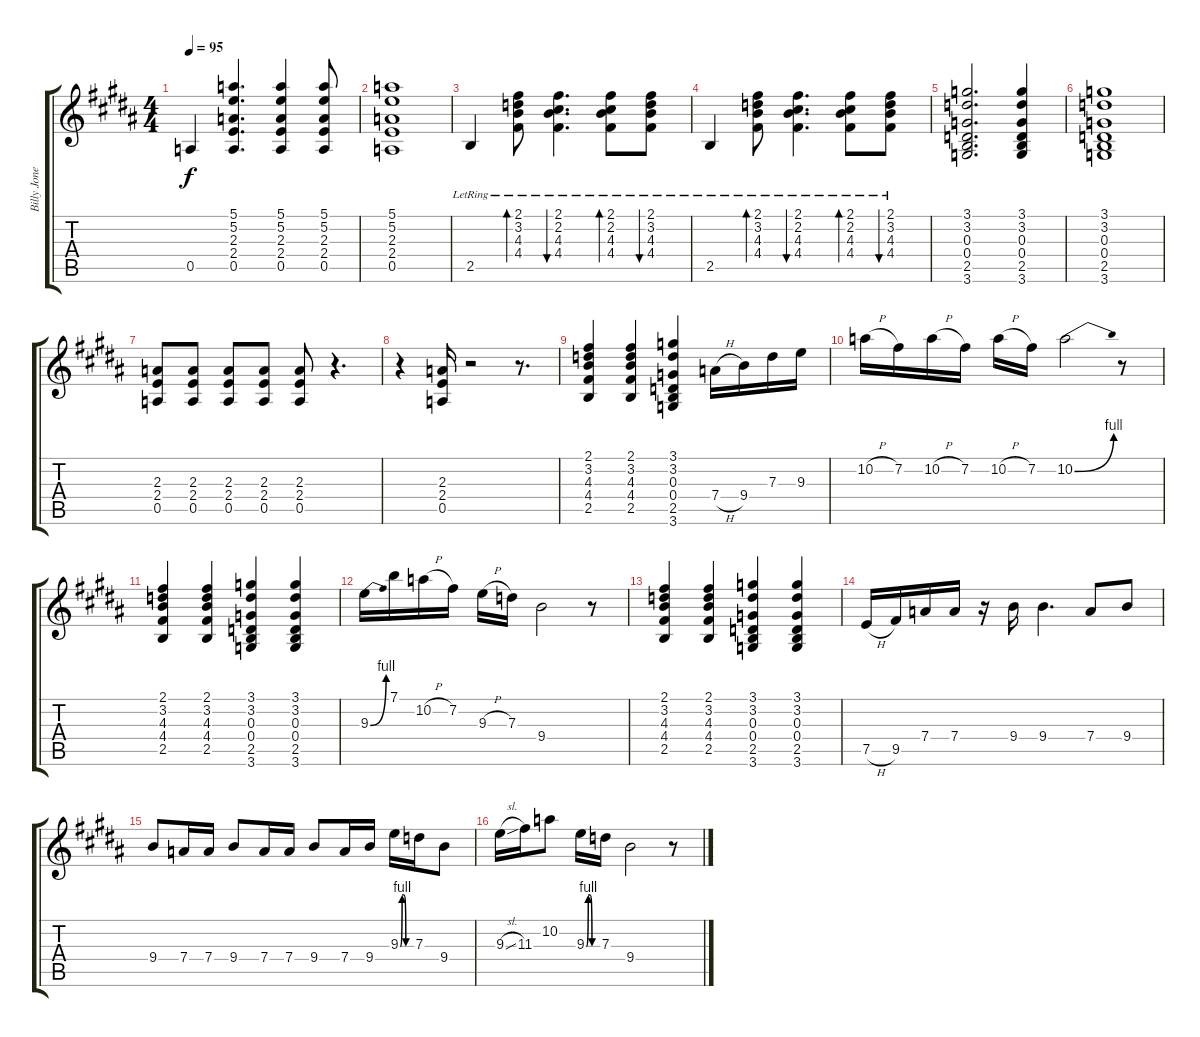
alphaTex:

\track ("Billy Jones Guitar" "Billy Jone") {instrument overdrivenguitar}
\staff {score tabs}
\tuning (E4 B3 G3 D3 A2 E2) {hide}
\ts (4 4)
\tempo 95
\clef g2
\ks g#minor
0.5.4{dy f} (5.1 5.2 2.3 2.4 0.5).4{d} (5.1 5.2 2.3 2.4 0.5).4 (5.1 5.2 2.3 2.4 0.5).8 |
(5.1 5.2 2.3 2.4 0.5).1 |
2.5{lr}.4 (2.1 3.2{lr} 4.3 4.4).8{bd 60} (2.1 2.2{lr} 4.3{lr} 4.4).4{d bu 60} (2.1 2.2{lr} 4.3 4.4).8{bd 60} (2.1 3.2{lr} 4.3{lr} 4.4).8{bu 60} |
2.5{lr}.4 (2.1 3.2{lr} 4.3 4.4).8{bd 60} (2.1 2.2{lr} 4.3{lr} 4.4).4{d bu 60} (2.1 2.2{lr} 4.3 4.4).8{bd 60} (2.1 3.2{lr} 4.3{lr} 4.4).8{bu 60} |
(3.1 3.2 0.3 0.4 2.5 3.6).2{d} (3.1 3.2 0.3 0.4 2.5 3.6).4 |
(3.1 3.2 0.3 0.4 2.5 3.6).1 |
(2.3 2.4 0.5).8{instrument overdrivenguitar} (2.3 2.4 0.5).8 (2.3 2.4 0.5).8 (2.3 2.4 0.5).8 (2.3 2.4 0.5).8 r.4{d} |
r.4 (2.3 2.4 0.5).16 r.2 r.8{d} |
(2.1 3.2 4.3 4.4 2.5).4 (2.1 3.2 4.3 4.4 2.5).4 (3.1 3.2 0.3 0.4 2.5 3.6).4 7.4{h}.16{volume 13 balance 8 instrument overdrivenguitar} 9.4.16 7.3.16 9.3.16 |
10.2{h}.16 7.2.16 10.2{h}.16 7.2.16 10.2{h}.16 7.2.16 10.2{be (bend 0 0 60 4)}.2 r.8 |
(2.1 3.2 4.3 4.4 2.5).4{volume 10 balance 16} (2.1 3.2 4.3 4.4 2.5).4 (3.1 3.2 0.3 0.4 2.5 3.6).4 (3.1 3.2 0.3 0.4 2.5 3.6).4 |
9.3{be (bend 0 0 60 4)}.16{volume 13 balance 8} 7.1.16 10.2{h}.16 7.2.16 9.3{h}.16 7.3.16 9.4.2 r.8 |
(2.1 3.2 4.3 4.4 2.5).4{volume 10 balance 16} (2.1 3.2 4.3 4.4 2.5).4 (3.1 3.2 0.3 0.4 2.5 3.6).4 (3.1 3.2 0.3 0.4 2.5 3.6).4 |
7.5{h}.16{volume 13 balance 8 instrument overdrivenguitar} 9.5.16 7.4.16 7.4.16 r.16 9.4.16 9.4.4{d} 7.4.8 9.4.8 |
9.4.8 7.4.16 7.4.16 9.4.8 7.4.16 7.4.16 9.4.8 7.4.16 9.4.16 9.3{be (custom 0 0 10 4 20 4 30 0 60 0)}.16 7.3.16 9.4.8 |
9.3{sl}.16 11.3.16 10.2.8 9.3{be (custom 0 0 10 4 20 4 30 0 60 0)}.16 7.3.16 9.4.2 r.8
